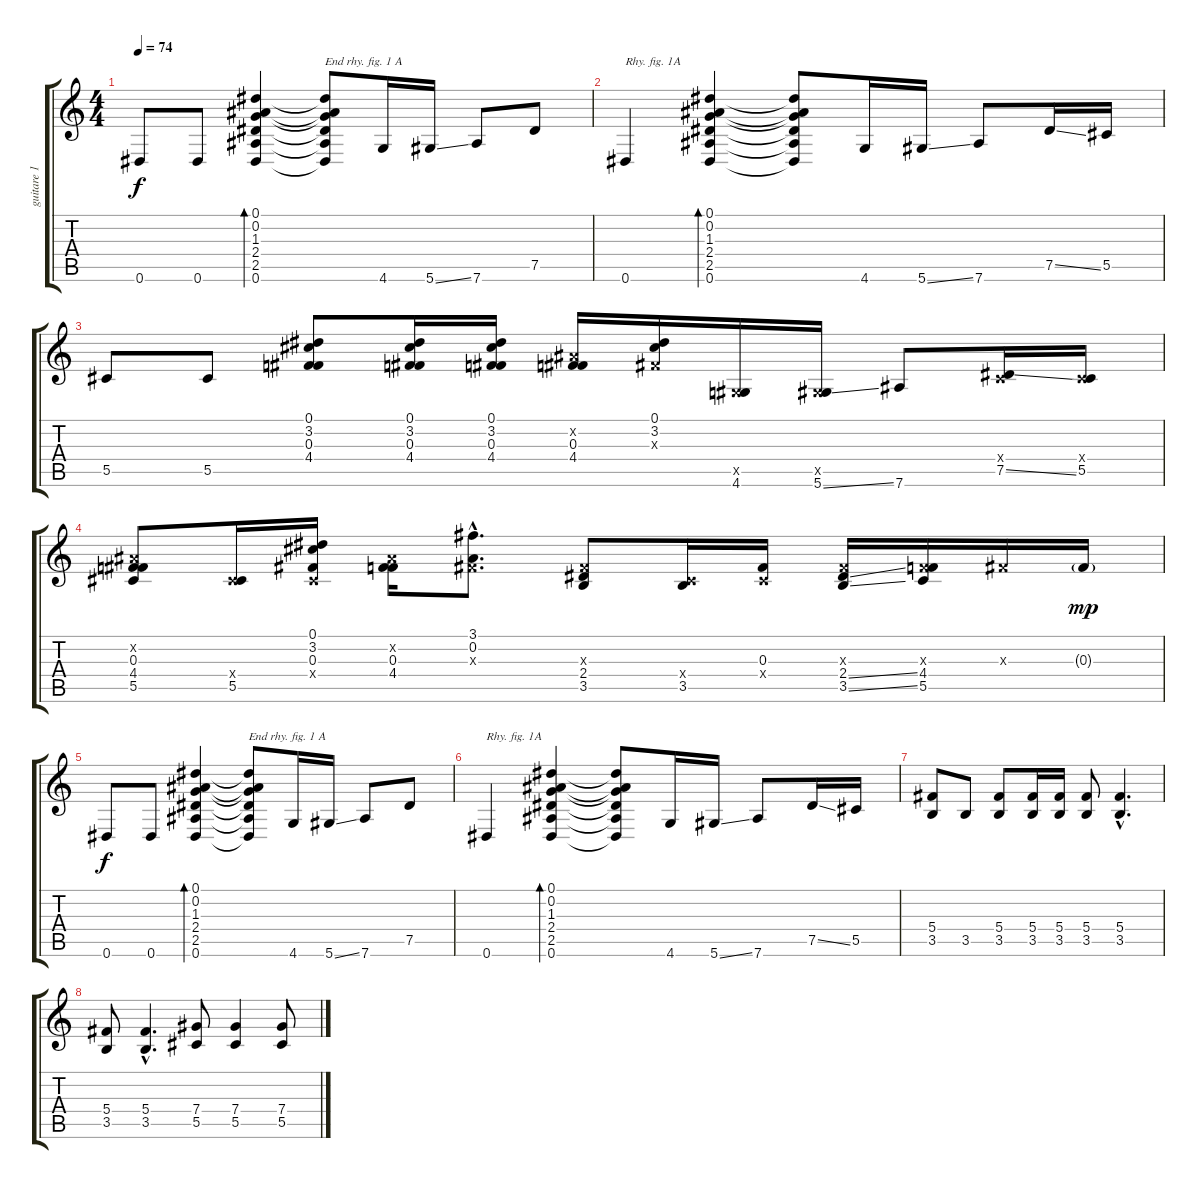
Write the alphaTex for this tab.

\track ("guitare 1 (Kurt)" "guitare 1 ") {instrument acousticguitarsteel}
\staff {score tabs}
\tuning (Eb4 Bb3 Gb3 Db3 Ab2 Eb2) {hide}
\ts (4 4)
\tempo 74
\clef g2
\ks c
0.6.8{dy f} 0.6.8 (0.1 0.2 1.3 2.4 2.5 0.6).4{bd 120} (0.1{t} 0.2{t} 1.3{t} 2.4{t} 2.5{t} 0.6{t}).8{txt "End rhy. fig. 1 A"} 4.6.16 5.6{ss}.16 7.6.8 7.5.8 |
0.6.4{txt "Rhy. fig. 1A"} (0.1 0.2 1.3 2.4 2.5 0.6).4{bd 120} (0.1{t} 0.2{t} 1.3{t} 2.4{t} 2.5{t} 0.6{t}).8 4.6.16 5.6{ss}.16 7.6.8 7.5{ss}.16 5.5.16 |
5.5.8 5.5.8 (0.1 3.2 0.3 4.4).8 (0.1 3.2 0.3 4.4).16 (0.1 3.2 0.3 4.4).16 (0.2{x} 0.3 4.4).16 (0.1 3.2 0.3{x}).16 (0.5{x} 4.6).16 (0.5{x} 5.6{ss}).16 7.6.8 (0.4{x} 7.5{ss}).16 (0.4{x} 5.5).16 |
(0.2{x} 0.3 4.4 5.5).8 (0.4{x} 5.5).16 (0.1 3.2 0.3 0.4{x}).16 (0.2{x} 0.3 4.4).16 (3.1{hac} 0.2{hac} 0.3{hac x}).8{d} (0.3{x} 2.4 3.5).8 (0.4{x} 3.5).16 (0.3 0.4{x}).16 (0.3{x} 2.4{ss} 3.5{ss}).16 (0.3{x} 4.4 5.5).16 0.3{x}.16 0.3{g}.16{dy mp} |
0.6.8{dy f} 0.6.8 (0.1 0.2 1.3 2.4 2.5 0.6).4{bd 120} (0.1{t} 0.2{t} 1.3{t} 2.4{t} 2.5{t} 0.6{t}).8{txt "End rhy. fig. 1 A"} 4.6.16 5.6{ss}.16 7.6.8 7.5.8 |
0.6.4{txt "Rhy. fig. 1A"} (0.1 0.2 1.3 2.4 2.5 0.6).4{bd 120} (0.1{t} 0.2{t} 1.3{t} 2.4{t} 2.5{t} 0.6{t}).8 4.6.16 5.6{ss}.16 7.6.8 7.5{ss}.16 5.5.16 |
(5.4 3.5).8 3.5.8 (5.4 3.5).8 (5.4 3.5).16 (5.4 3.5).16 (5.4 3.5).8 (5.4{hac} 3.5{hac}).4{d} |
(5.4 3.5).8 (5.4{hac} 3.5{hac}).4{d} (7.4 5.5).8 (7.4 5.5).4 (7.4 5.5).8
